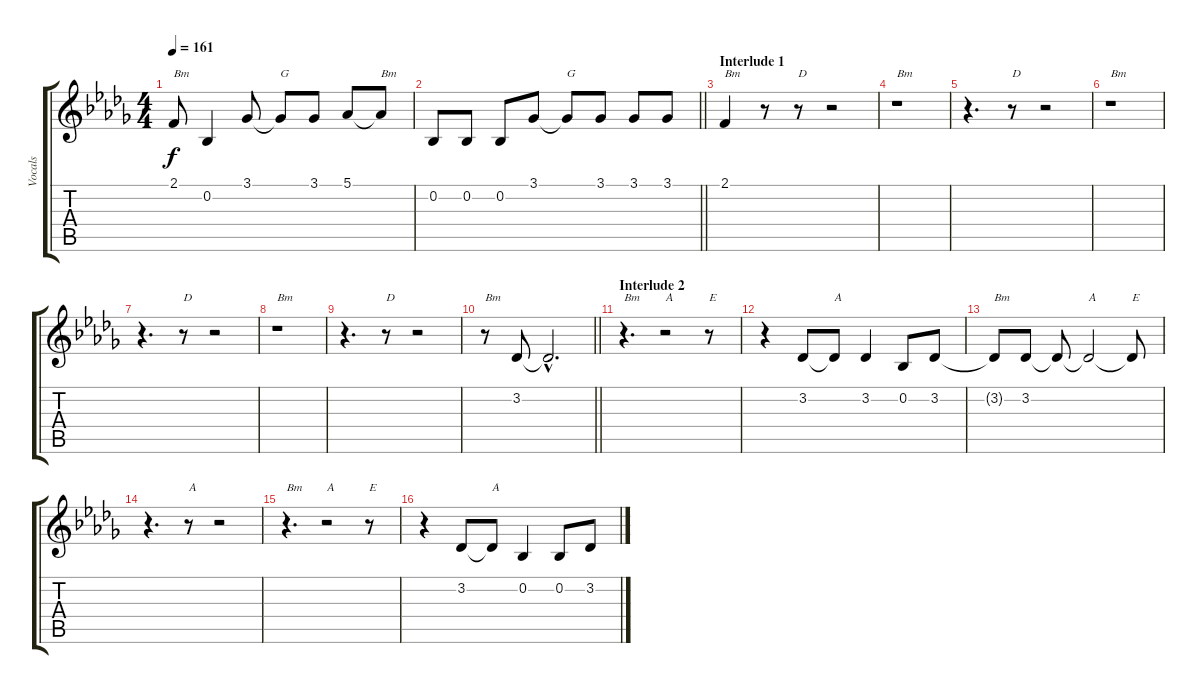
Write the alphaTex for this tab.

\track ("Vocals" "Vocals") {instrument sopranosax}
\staff {score tabs}
\tuning (Eb4 Bb3 Gb3 Db3 Ab2 Eb2) {hide}
\ts (4 4)
\tempo 161
\clef g2
\ks bbminor
2.1.8{txt "Bm" dy f} 0.2.4 3.1.8 3.1{t}.8{txt "G"} 3.1.8 5.1.8 5.1{t}.8{txt "Bm"} |
\barLineRight lightlight
0.2.8 0.2.8 0.2.8 3.1.8 3.1{t}.8{txt "G"} 3.1.8 3.1.8 3.1.8 |
\section ("" "Interlude 1")
2.1.4{txt "Bm"} r.8 r.8{txt "D"} r.2 |
r.1{txt "Bm"} |
r.4{d} r.8{txt "D"} r.2 |
r.1{txt "Bm"} |
r.4{d} r.8{txt "D"} r.2 |
r.1{txt "Bm"} |
r.4{d} r.8{txt "D"} r.2 |
\barLineRight lightlight
r.8{txt "Bm"} 3.2.8 3.2{hac t}.2{d} |
\section ("" "Interlude 2")
r.4{d txt "Bm"} r.2{txt "A"} r.8{txt "E"} |
r.4 3.2.8 3.2{t}.8{txt "A"} 3.2.4 0.2.8 3.2.8 |
3.2{t}.8{txt "Bm"} 3.2.8 3.2{t}.8 3.2{t}.2{txt "A"} 3.2{t}.8{txt "E"} |
r.4{d} r.8{txt "A"} r.2 |
r.4{d txt "Bm"} r.2{txt "A"} r.8{txt "E"} |
r.4 3.2.8 3.2{t}.8{txt "A"} 0.2.4 0.2.8 3.2.8
